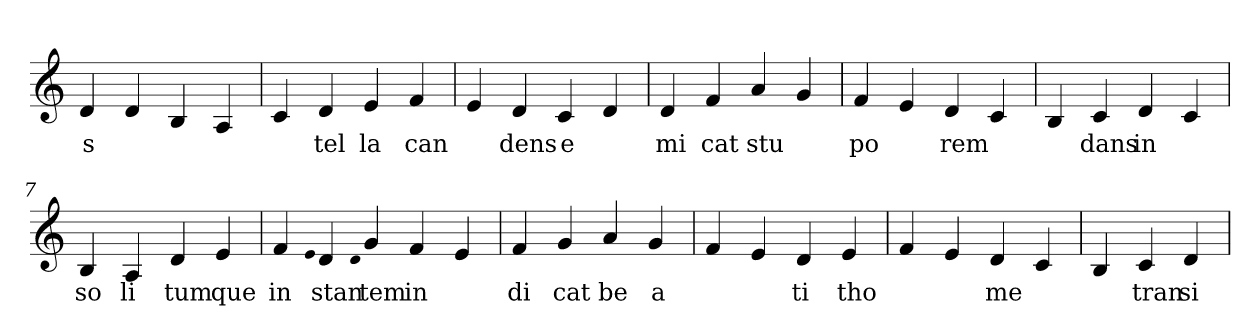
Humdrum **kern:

**kern	**text
*part1	*part1
*staff1	*staff1
*clefG2	*
=1	=1
4d	s
4d	.
4B	.
4A	.
=2	=2
4c	.
4d	tel
4e	la
4f	can
=3	=3
4e	.
4d	dens
4c	e
4d	.
=4	=4
4d	mi
4f	cat
4a	stu
4g	.
=5	=5
4f	po
4e	.
4d	rem
4c	.
=6	=6
4B	.
4c	dans
4d	in
4c	.
=7	=7
4B	so
4A	li
4d	tum
4e	que
=8	=8
4f	in
qqe	.
4d	stan
qqd	.
4g	tem
4f	in
4e	.
=9	=9
4f	di
4g	cat
4a	be
4g	a
=10	=10
4f	.
4e	.
4d	ti
4e	tho
=11	=11
4f	.
4e	.
4d	me
4c	.
=12	=12
4B	.
4c	tran
4d	si
=	=
*-	*-
